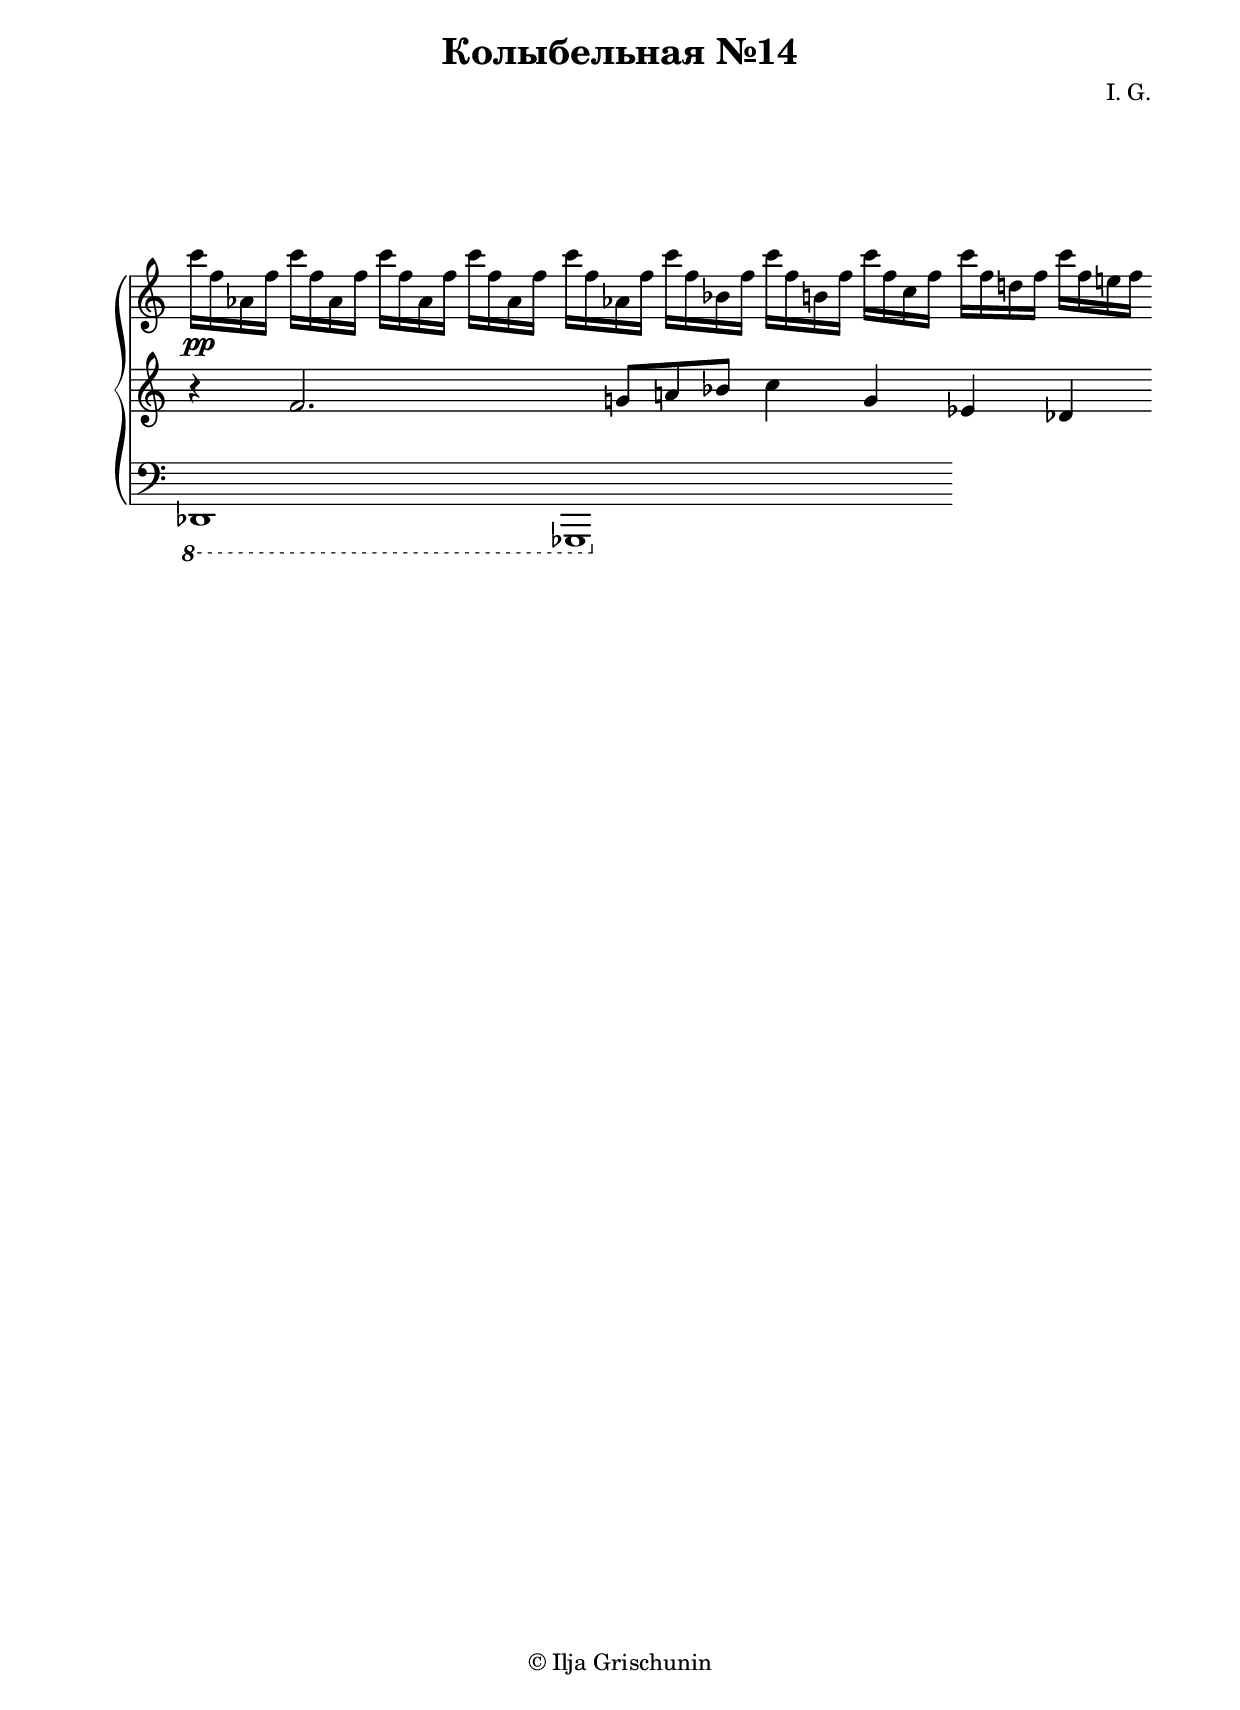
\version "2.24.2"
%\version "2.19.15"

\language "deutsch"

\header {
  title = "Колыбельная №14"
  %meter = "Allegro"
  composer = "I. G."
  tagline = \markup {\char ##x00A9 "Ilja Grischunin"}
}

\paper {
  #(set-paper-size "a4")
  top-system-spacing.basic-distance = #20
  top-markup-spacing.basic-distance = #5
  markup-system-spacing.basic-distance = #25
  system-system-spacing.basic-distance = #18
  %score-system-spacing.basic-distance = #40
  %score-markup-spacing.basic-distance = #25
  last-bottom-spacing.basic-distance = #20
  left-margin = 15
  right-margin = 15
}

\layout {
  indent = 7
  \context {
    \Score
    \remove "Bar_number_engraver"
    %\override StaffGrouper.staff-staff-spacing.padding = #0
    %\override StaffGrouper.staff-staff-spacing.basic-distance = #1
  }
}

\version "2.24.2"
%\version "2.19.15"

\language "deutsch"

lhBr = \markup {
  \path #0.1 #'((moveto 0 0)(rlineto -1 0)(rlineto 0 -2.5))
}
rhBr = \markup {
  \path #0.1 #'((moveto 0 0)(rlineto 1 0)(rlineto 0 2.25))
}
rhMark = \markup {
  \override #'(font-encoding . latin1) \italic "RH"
}
lhMark = \markup {
  \override #'(font-encoding . latin1) \italic "LH"
}
fakeBassClef = {
  \set Staff.clefGlyph = #"clefs.F"
  \set Staff.clefPosition = #2
  \set Staff.middleCPosition = #-6
}
fakeBassClefShift = {
  % Change default prefatory item order so that clef is printed after barline
  \override Score.BreakAlignment.break-align-orders =
  #(make-vector 3 '(span-bar
                    breathing-sign
                    staff-bar
                    clef
                    key
                    time-signature))
  \set Staff.clefGlyph = #"clefs.F"
  \set Staff.clefPosition = #-10
  \set Staff.middleCPosition = #-8
}
%%%%%%%%%%% RH %%%%%%%%%%%%
viezehnteRH = \relative {
  \clef treble
  \time 4/4
  %\key c \major
  \override Staff.BarLine.stencil = ##f
  \override Score.SpanBar.stencil = ##f
  \override Staff.TimeSignature.stencil = ##f
    \repeat unfold 5 {c'''16 f, as, f'}
    c' f, b, f' c' f, h, f' c' f, c f c' f, d! f c' f, e! f
  }
  %\bar "|."
  
%%%%%%%% DYNAMIC %%%%%%%%%%
dynamicVierzehn = {
  \override Hairpin.to-barline = ##f
  \override Staff.BarLine.stencil = ##f
  \override Score.SpanBar.stencil = ##f
  s1\pp
}
%%%%%%%%%%% LH %%%%%%%%%%%%
viezehnteLH = \relative {
  \clef treble
  \time 4/4
  %\key c \major
  %\time 12/16
  %\override Fingering.staff-padding = #'()
  \override Staff.BarLine.stencil = ##f
  \override Score.SpanBar.stencil = ##f
  \override Staff.TimeSignature.stencil = ##f
  r4 f'2. s8 g! a! b c4 g es des
}

viezehnteBass = \relative {
  \clef bass
  \time 4/4
  \override Staff.BarLine.stencil = ##f
  \override Score.SpanBar.stencil = ##f
  \override Staff.TimeSignature.stencil = ##f
  \ottava #-1
  \set Staff.ottavation = #"8"
  des,,1 ges,
}


\score {
  \new PianoStaff
  \with {
    %\override StaffGrouper.staff-staff-spacing.basic-distance = #20
  }
  <<
    \new Staff = "RH" \viezehnteRH
    \new Dynamics = "Dynamics_pf" \dynamicVierzehn 
    \new Staff = "LH" \viezehnteLH
    \new Staff = "B" \viezehnteBass
  >>
}